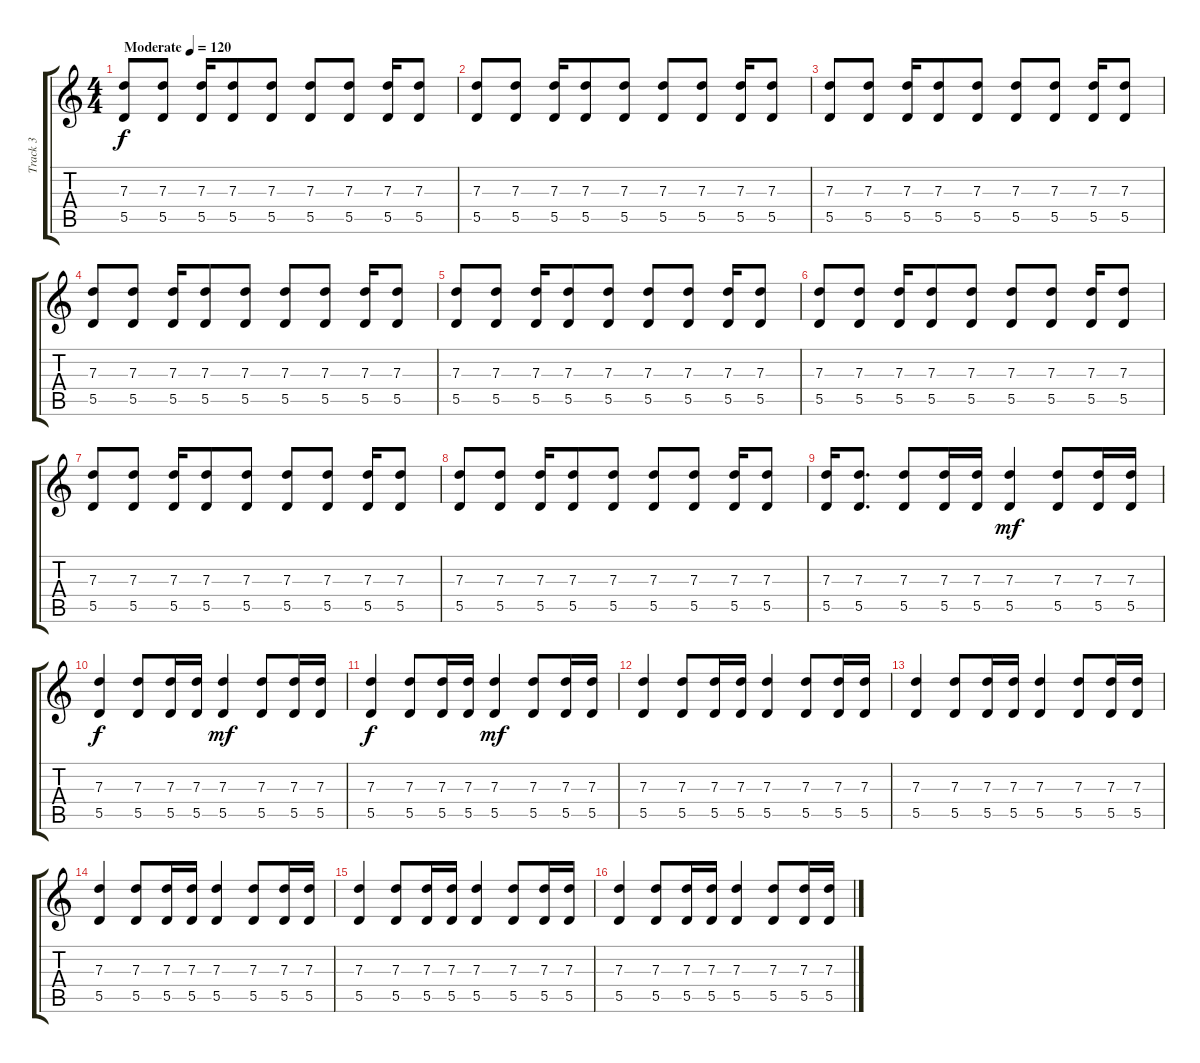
\track ("Track 3" "Track 3") {instrument electricguitarjazz}
\staff {score tabs}
\tuning (E4 B3 G3 D3 A2 E2) {hide}
\ts (4 4)
\tempo (120 "Moderate")
\clef g2
\ks c
(7.3 5.5).8{dy f instrument electricguitarjazz} (7.3 5.5).8 (7.3 5.5).16 (7.3 5.5).8 (7.3 5.5).8 (7.3 5.5).8 (7.3 5.5).8 (7.3 5.5).16 (7.3 5.5).8 |
(7.3 5.5).8 (7.3 5.5).8 (7.3 5.5).16 (7.3 5.5).8 (7.3 5.5).8 (7.3 5.5).8 (7.3 5.5).8 (7.3 5.5).16 (7.3 5.5).8 |
(7.3 5.5).8 (7.3 5.5).8 (7.3 5.5).16 (7.3 5.5).8 (7.3 5.5).8 (7.3 5.5).8 (7.3 5.5).8 (7.3 5.5).16 (7.3 5.5).8 |
(7.3 5.5).8 (7.3 5.5).8 (7.3 5.5).16 (7.3 5.5).8 (7.3 5.5).8 (7.3 5.5).8 (7.3 5.5).8 (7.3 5.5).16 (7.3 5.5).8 |
(7.3 5.5).8 (7.3 5.5).8 (7.3 5.5).16 (7.3 5.5).8 (7.3 5.5).8 (7.3 5.5).8 (7.3 5.5).8 (7.3 5.5).16 (7.3 5.5).8 |
(7.3 5.5).8 (7.3 5.5).8 (7.3 5.5).16 (7.3 5.5).8 (7.3 5.5).8 (7.3 5.5).8 (7.3 5.5).8 (7.3 5.5).16 (7.3 5.5).8 |
(7.3 5.5).8 (7.3 5.5).8 (7.3 5.5).16 (7.3 5.5).8 (7.3 5.5).8 (7.3 5.5).8 (7.3 5.5).8 (7.3 5.5).16 (7.3 5.5).8 |
(7.3 5.5).8 (7.3 5.5).8 (7.3 5.5).16 (7.3 5.5).8 (7.3 5.5).8 (7.3 5.5).8 (7.3 5.5).8 (7.3 5.5).16 (7.3 5.5).8 |
(7.3 5.5).16 (7.3 5.5).8{d} (7.3 5.5).8 (7.3 5.5).16 (7.3 5.5).16 (7.3 5.5).4{dy mf} (7.3 5.5).8 (7.3 5.5).16 (7.3 5.5).16 |
(7.3 5.5).4{dy f} (7.3 5.5).8 (7.3 5.5).16 (7.3 5.5).16 (7.3 5.5).4{dy mf} (7.3 5.5).8 (7.3 5.5).16 (7.3 5.5).16 |
(7.3 5.5).4{dy f} (7.3 5.5).8 (7.3 5.5).16 (7.3 5.5).16 (7.3 5.5).4{dy mf} (7.3 5.5).8 (7.3 5.5).16 (7.3 5.5).16 |
(7.3 5.5).4 (7.3 5.5).8 (7.3 5.5).16 (7.3 5.5).16 (7.3 5.5).4 (7.3 5.5).8 (7.3 5.5).16 (7.3 5.5).16 |
(7.3 5.5).4 (7.3 5.5).8 (7.3 5.5).16 (7.3 5.5).16 (7.3 5.5).4 (7.3 5.5).8 (7.3 5.5).16 (7.3 5.5).16 |
(7.3 5.5).4 (7.3 5.5).8 (7.3 5.5).16 (7.3 5.5).16 (7.3 5.5).4 (7.3 5.5).8 (7.3 5.5).16 (7.3 5.5).16 |
(7.3 5.5).4 (7.3 5.5).8 (7.3 5.5).16 (7.3 5.5).16 (7.3 5.5).4 (7.3 5.5).8 (7.3 5.5).16 (7.3 5.5).16 |
(7.3 5.5).4 (7.3 5.5).8 (7.3 5.5).16 (7.3 5.5).16 (7.3 5.5).4 (7.3 5.5).8 (7.3 5.5).16 (7.3 5.5).16
